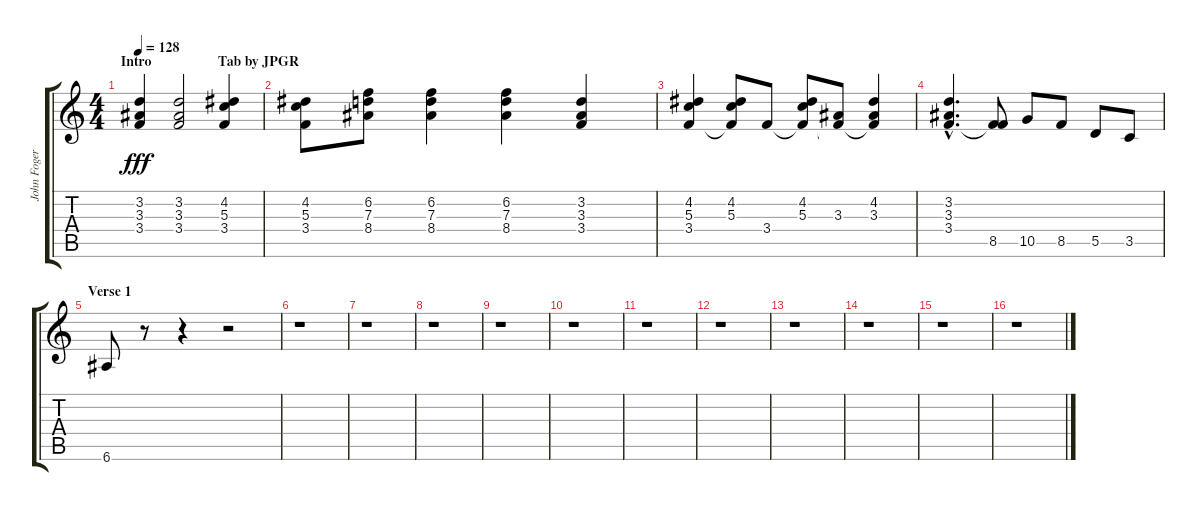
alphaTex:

\track ("John Fogerty" "John Foger") {instrument acousticguitarnylon}
\staff {score tabs}
\tuning (E4 B3 G3 D3 A2 E2) {hide}
\ts (4 4)
\section ("" "Intro                   Tab by JPGR")
\tempo 128
\clef g2
\ks c
(3.2 3.3 3.4).4{dy fff instrument acousticguitarnylon} (3.2 3.3 3.4).2 (4.2 5.3 3.4).4 |
(4.2 5.3 3.4).8 (6.2 7.3 8.4).8 (6.2 7.3 8.4).4 (6.2 7.3 8.4).4 (3.2 3.3 3.4).4 |
(4.2 5.3 3.4).4 (4.2 5.3 3.4{t}).8 3.4.8 (4.2 5.3 3.4{t}).8 (3.3 3.4{t}).8 (4.2 3.3 3.4{t}).4 |
(3.2{hac} 3.3{hac} 3.4{hac}).4{d} (3.4{t} 8.5).8{instrument electricguitarclean} 10.5.8 8.5.8 5.5.8 3.5.8 |
\section ("" "Verse 1")
6.6.8 r.8 r.4 r.2 |
r.1 |
r.1 |
r.1 |
r.1 |
r.1 |
r.1 |
r.1 |
r.1 |
r.1 |
r.1 |
r.1
